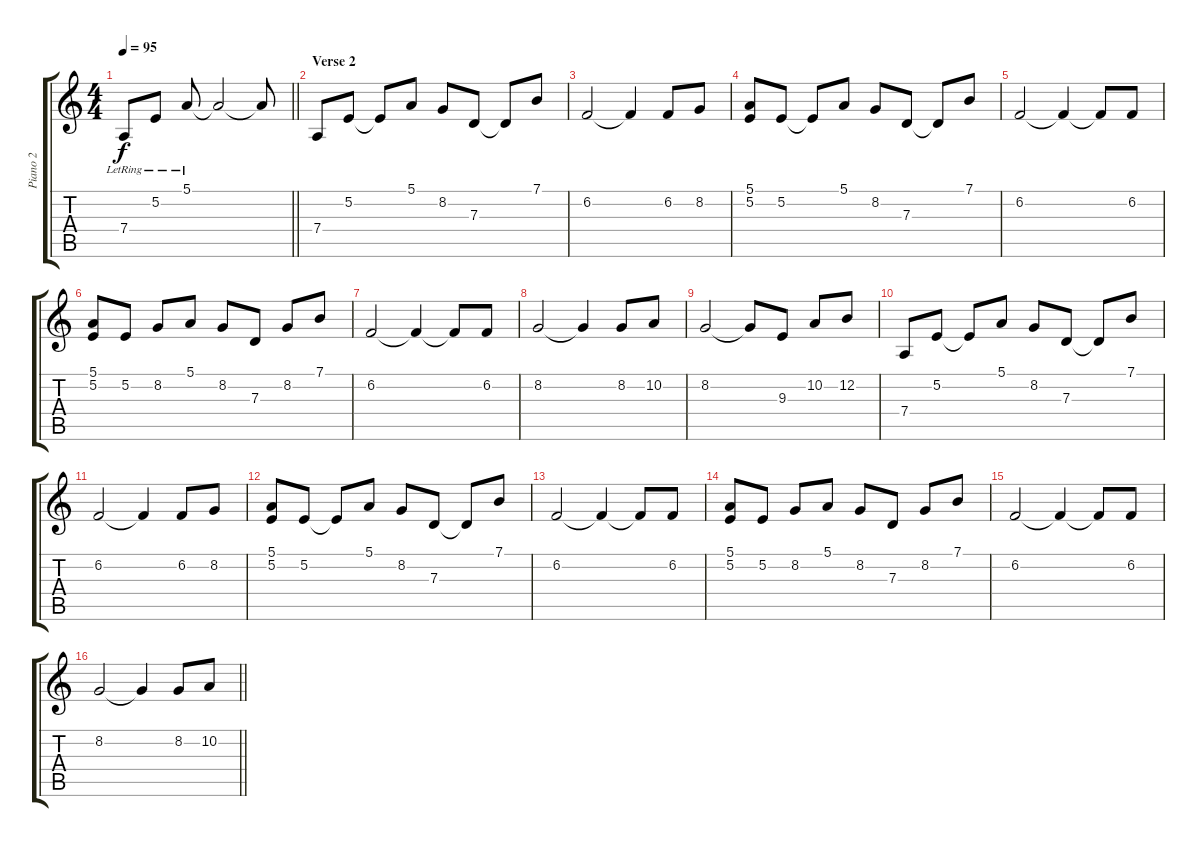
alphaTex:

\track ("Piano 2" "Piano 2") {instrument brightacousticpiano}
\staff {score tabs}
\tuning (E4 B3 G3 D3 A2 E2) {hide}
\ts (4 4)
\tempo 95
\clef g2
\barLineRight lightlight
\ks c
7.4{lr}.8{dy f} 5.2{lr}.8 5.1{lr}.8 5.1{t}.2 5.1{t}.8 |
\section ("" "Verse 2")
7.4.8 5.2.8 5.2{t}.8 5.1.8 8.2.8 7.3.8 7.3{t}.8 7.1.8 |
6.2.2 6.2{t}.4 6.2.8 8.2.8 |
(5.1 5.2).8 5.2.8 5.2{t}.8 5.1.8 8.2.8 7.3.8 7.3{t}.8 7.1.8 |
6.2.2 6.2{t}.4 6.2{t}.8 6.2.8 |
(5.1 5.2).8 5.2.8 8.2.8 5.1.8 8.2.8 7.3.8 8.2.8 7.1.8 |
6.2.2 6.2{t}.4 6.2{t}.8 6.2.8 |
8.2.2 8.2{t}.4 8.2.8 10.2.8 |
8.2.2 8.2{t}.8 9.3.8 10.2.8 12.2.8 |
7.4.8 5.2.8 5.2{t}.8 5.1.8 8.2.8 7.3.8 7.3{t}.8 7.1.8 |
6.2.2 6.2{t}.4 6.2.8 8.2.8 |
(5.1 5.2).8 5.2.8 5.2{t}.8 5.1.8 8.2.8 7.3.8 7.3{t}.8 7.1.8 |
6.2.2 6.2{t}.4 6.2{t}.8 6.2.8 |
(5.1 5.2).8 5.2.8 8.2.8 5.1.8 8.2.8 7.3.8 8.2.8 7.1.8 |
6.2.2 6.2{t}.4 6.2{t}.8 6.2.8 |
\barLineRight lightlight
8.2.2 8.2{t}.4 8.2.8 10.2.8
